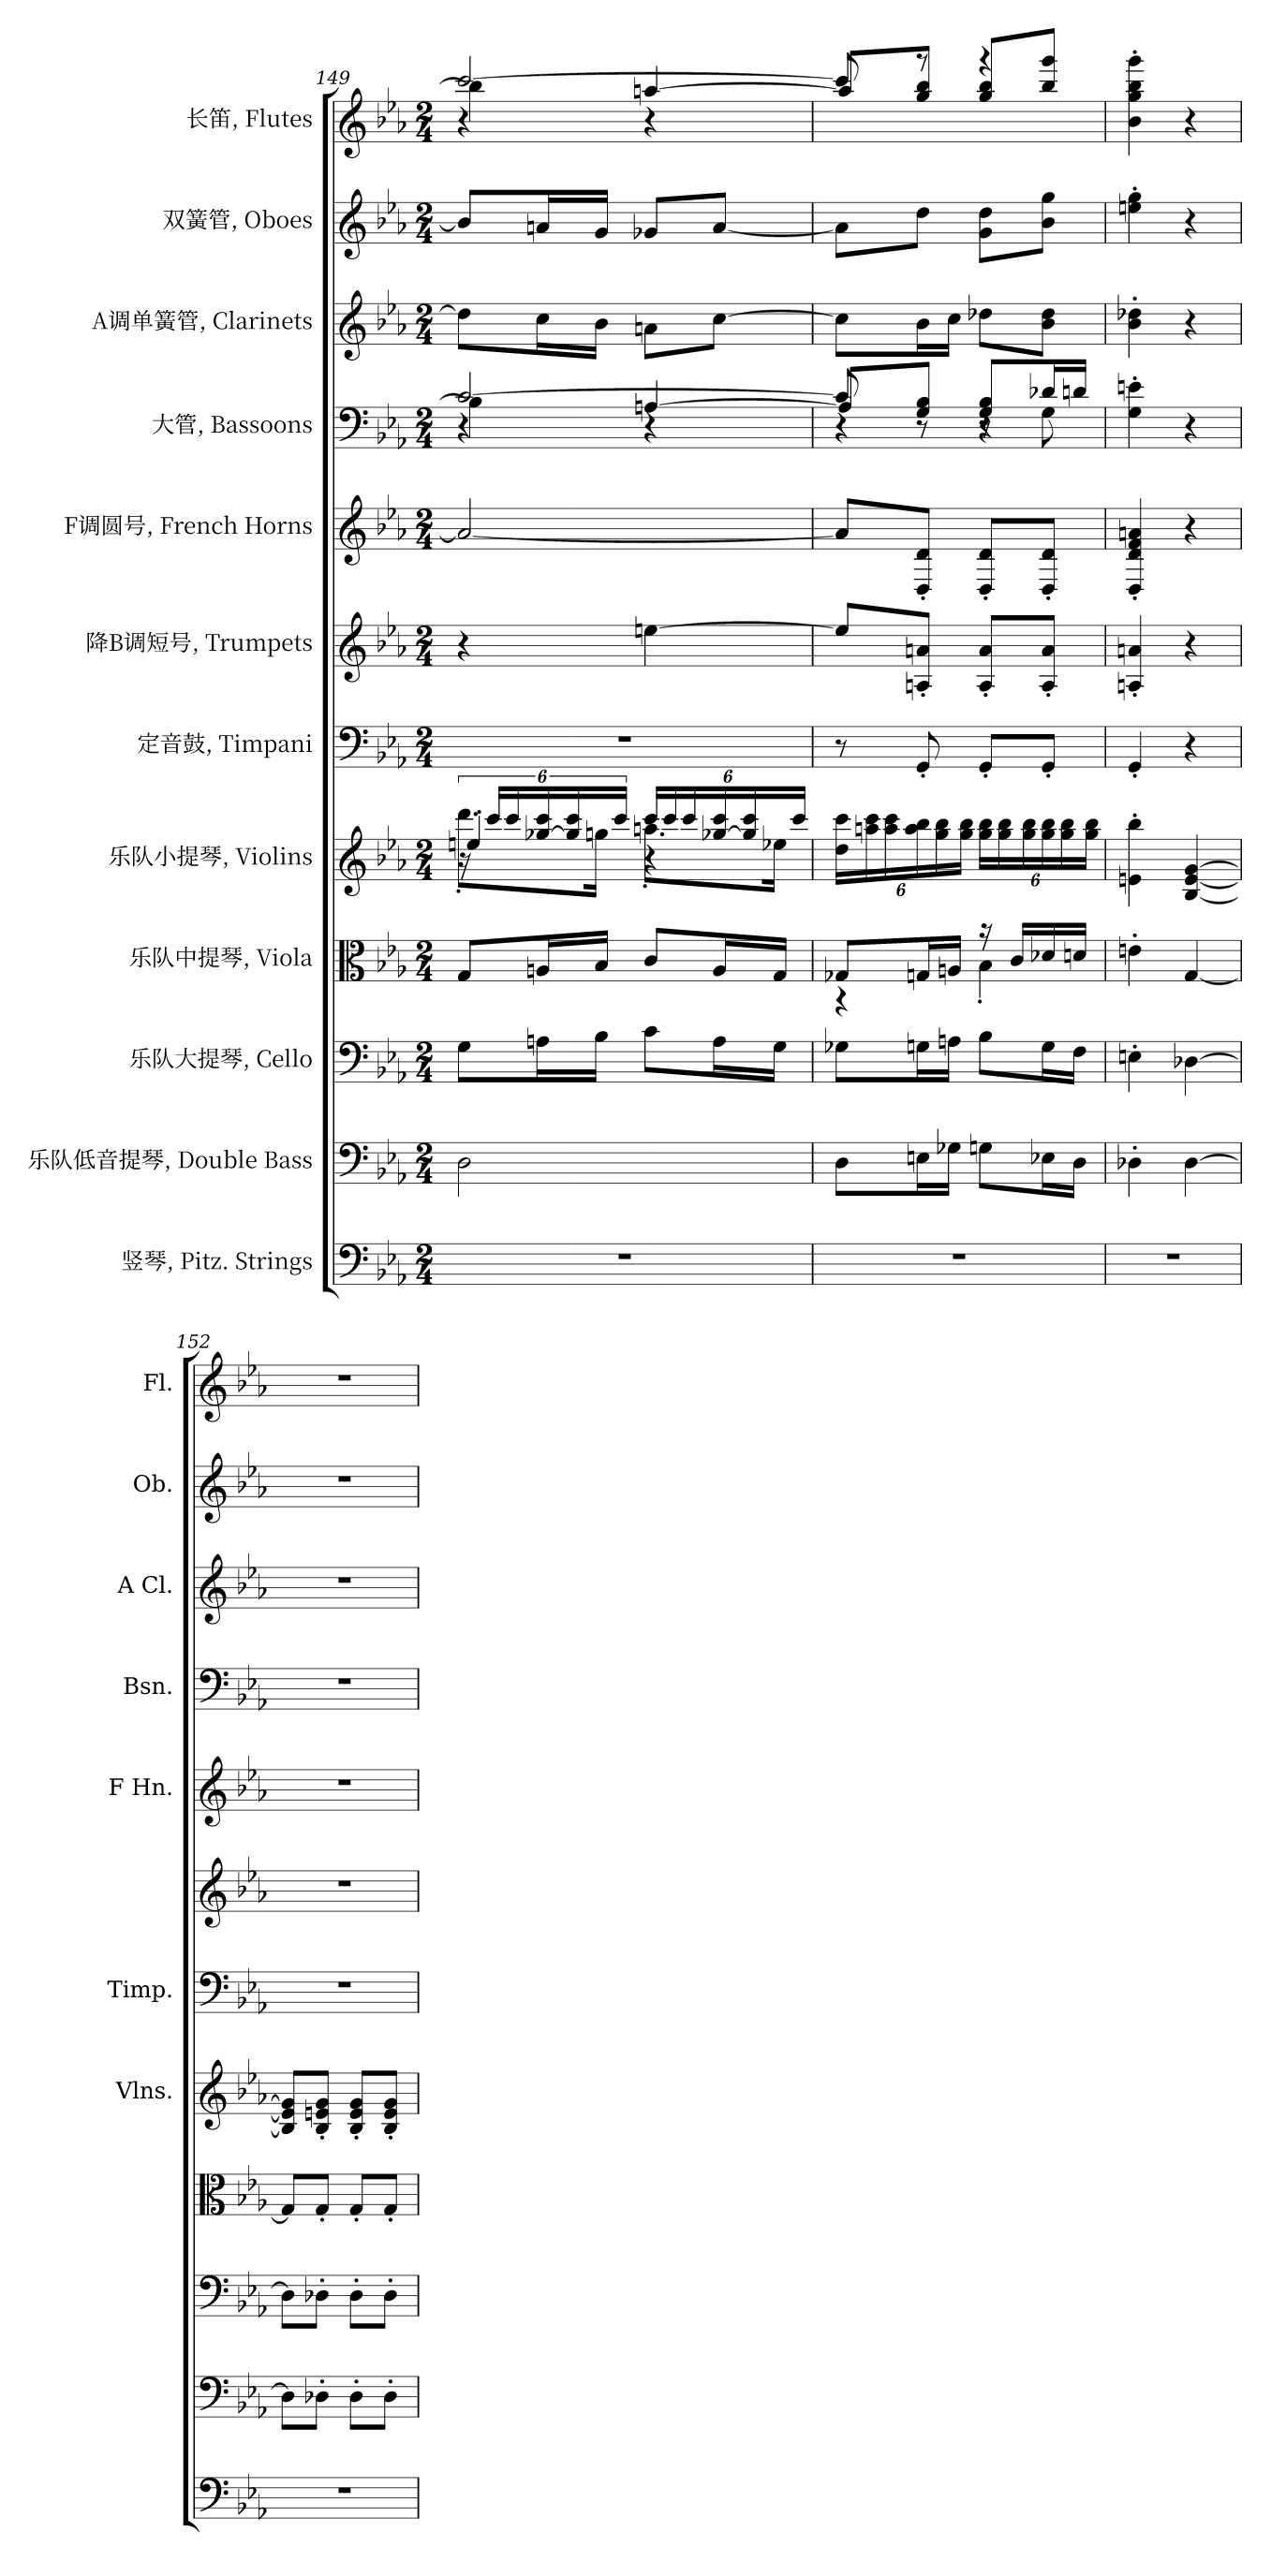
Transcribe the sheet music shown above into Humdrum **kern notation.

**kern	**kern	**kern	**kern	**kern	**kern	**kern	**kern	**kern	**kern	**kern	**kern
*part12	*part11	*part10	*part9	*part8	*part7	*part6	*part5	*part4	*part3	*part2	*part1
*staff12	*staff11	*staff10	*staff9	*staff8	*staff7	*staff6	*staff5	*staff4	*staff3	*staff2	*staff1
*I"竖琴, Pitz. Strings	*I"乐队低音提琴, Double Bass	*I"乐队大提琴, Cello	*I"乐队中提琴, Viola	*I"乐队小提琴, Violins	*I"定音鼓, Timpani	*I"降B调短号, Trumpets	*I"F调圆号, French Horns	*I"大管, Bassoons	*I"A调单簧管, Clarinets	*I"双簧管, Oboes	*I"长笛, Flutes
*	*	*	*	*I'Vlns.	*I'Timp.	*	*I'F Hn.	*I'Bsn.	*I'A Cl.	*I'Ob.	*I'Fl.
!!LO:PB:g=z
*clefF4	*clefF4	*clefF4	*clefC3	*clefG2	*clefF4	*clefG2	*clefG2	*clefF4	*clefG2	*clefG2	*clefG2
*	*ITrd7c12	*	*	*	*	*ITrd1c2	*ITrd4c7	*	*ITrd2c3	*	*
*k[b-e-a-]	*k[b-e-a-]	*k[b-e-a-]	*k[b-e-a-]	*k[b-e-a-]	*k[b-e-a-]	*k[b-e-a-d-g-]	*k[b-e-a-d-]	*k[b-e-a-]	*k[]	*k[b-e-a-]	*k[b-e-a-]
*M2/4	*M2/4	*M2/4	*M2/4	*M2/4	*M2/4	*M2/4	*M2/4	*M2/4	*M2/4	*M2/4	*M2/4
=149	=149	=149	=149	=149	=149	=149	=149	=149	=149	=149	=149
*	*	*	*	*^	*	*	*	*^	*	*	*^
*	*	*	*	*	*^	*	*	*	*	*^	*	*	*	*^
2r	2DD\	8G\L	8G/L	24r	8.ddd'\L	4een'/	2r	4r	2d/_	[2c/	4B-\]	4r	8b-\L]	8b-/L]	[2ccc/	4bb-\]	4r
.	.	.	.	24ccc/LL	.	.	.	.	.	.	.	.	.	.	.	.	.
.	.	.	.	24ccc/	.	.	.	.	.	.	.	.	.	.	.	.	.
*	*	*	*	*Xbrackettup	*	*	*	*	*	*	*	*	*	*	*	*	*
.	.	16An\L	16An/L	[24gg-X/ 24ccc/	.	.	.	.	.	.	.	.	16a\L	16an/L	.	.	.
.	.	.	.	24gg-/] 24ccc/	.	.	.	.	.	.	.	.	.	.	.	.	.
.	.	16B-\JJ	16B-/JJ	.	16ggn\Jk	.	.	.	.	.	.	.	16g\JJ	16g/JJ	.	.	.
.	.	.	.	24ccc/JJ	.	.	.	.	.	.	.	.	.	.	.	.	.
.	.	8c\L	8c/L	24ccc/LL	8.aan'\L	4r	.	[4ddn\	.	.	4r	[4An/	8f#X\L	8g-X/L	.	4r	[4aan/
.	.	.	.	24ccc/	.	.	.	.	.	.	.	.	.	.	.	.	.
.	.	.	.	24ccc/	.	.	.	.	.	.	.	.	.	.	.	.	.
.	.	16A\L	16A/L	[24gg-X/ 24ccc/	.	.	.	.	.	.	.	.	[8a\J	[8a/J	.	.	.
.	.	.	.	24gg-/] 24ccc/	.	.	.	.	.	.	.	.	.	.	.	.	.
.	.	16G\JJ	16G/JJ	.	16ee-X\Jk	.	.	.	.	.	.	.	.	.	.	.	.
.	.	.	.	24ccc/JJ	.	.	.	.	.	.	.	.	.	.	.	.	.
*	*	*	*	*v	*v	*v	*	*	*	*	*	*	*	*	*	*v	*v
=150	=150	=150	=150	=150	=150	=150	=150	=150	=150	=150	=150	=150	=150	=150
*	*	*	*^	*	*	*	*	*	*	*	*	*	*	*
2r	8DD\L	8G-X\L	8G-X/L	4r	24dd\ 24ccc\LL	8r	8dd/L]	8d/L]	8c/]	4r	8A/L]	8a\L]	8a\L]	8ccc/]	8aa/L]
.	.	.	.	.	24aan\ 24ccc\	.	.	.	.	.	.	.	.	.	.
.	.	.	.	.	24aa\ 24ccc\	.	.	.	.	.	.	.	.	.	.
.	16EEn\L	16Gn\L	16Gn/L	.	24aa\ 24bb-\	8GG'/	8Gn/' 8gn/'J	8GG/' 8G/'J	8r	.	8G/ 8B-/J	16g\L	8dd\J	8r	8gg/ 8bb-/J
.	.	.	.	.	24gg\ 24bb-\	.	.	.	.	.	.	.	.	.	.
.	16GG-X\JJ	16An\JJ	16An/JJ	.	.	.	.	.	.	.	.	16a\JJ	.	.	.
.	.	.	.	.	24gg\ 24bb-\JJ	.	.	.	.	.	.	.	.	.	.
.	8GGn\L	8B-\L	16r	4B-'\	24gg\ 24bb-\LL	8GG'/L	8G/' 8g/'L	8GG/' 8G/'L	4r	8r	8G/ 8B-/L	8b-X\L	8g\ 8dd\L	4r	8gg/ 8bb-/L
.	.	.	.	.	24gg\ 24bb-\	.	.	.	.	.	.	.	.	.	.
.	.	.	16c/LL	.	.	.	.	.	.	.	.	.	.	.	.
.	.	.	.	.	24gg\ 24bb-\	.	.	.	.	.	.	.	.	.	.
.	16EE-X\L	16G\L	16d-X/	.	24gg\ 24bb-\	8GG'/J	8G/' 8g/'J	8GG/' 8G/'J	.	8G\	16d-X/L	8g\ 8b-\J	8b-\ 8gg\J	.	8bb-/ 8ggg/J
.	.	.	.	.	24gg\ 24bb-\	.	.	.	.	.	.	.	.	.	.
.	16DD\JJ	16F\JJ	16dn/JJ	.	.	.	.	.	.	.	16dn/JJ	.	.	.	.
.	.	.	.	.	24gg\ 24bb-\JJ	.	.	.	.	.	.	.	.	.	.
*	*	*	*v	*v	*	*	*	*	*v	*v	*v	*	*	*v	*v
!!LO:PB:g=z
=151	=151	=151	=151	=151	=151	=151	=151	=151	=151	=151	=151
2r	4DD-X'\	4En'\	4en'\	4en\' 4bb-\'	4GG'/	4Gn/' 4gn/'	4GG/' 4G/' 4B-/' 4dn/'	4G\' 4en\'	4g\' 4b-X\'	4een\' 4gg\'	4b-\' 4gg\' 4bb-\' 4ggg\'
.	[4DD-\	[4D-X\	[4G/	[4B-/ [4e/ [4g/	4r	4r	4r	4r	4r	4r	4r
=152	=152	=152	=152	=152	=152	=152	=152	=152	=152	=152	=152
2r	8DD-\L]	8D-\L]	8G/L]	8B-/] 8e/] 8g/]L	2r	2r	2r	2r	2r	2r	2r
.	8DD-X'\J	8D-X'\J	8G'/J	8B-/' 8en/' 8g/'J	.	.	.	.	.	.	.
.	8DD-'\L	8D-'\L	8G'/L	8B-/' 8e/' 8g/'L	.	.	.	.	.	.	.
.	8DD-'\J	8D-'\J	8G'/J	8B-/' 8e/' 8g/'J	.	.	.	.	.	.	.
=	=	=	=	=	=	=	=	=	=	=	=
*-	*-	*-	*-	*-	*-	*-	*-	*-	*-	*-	*-
